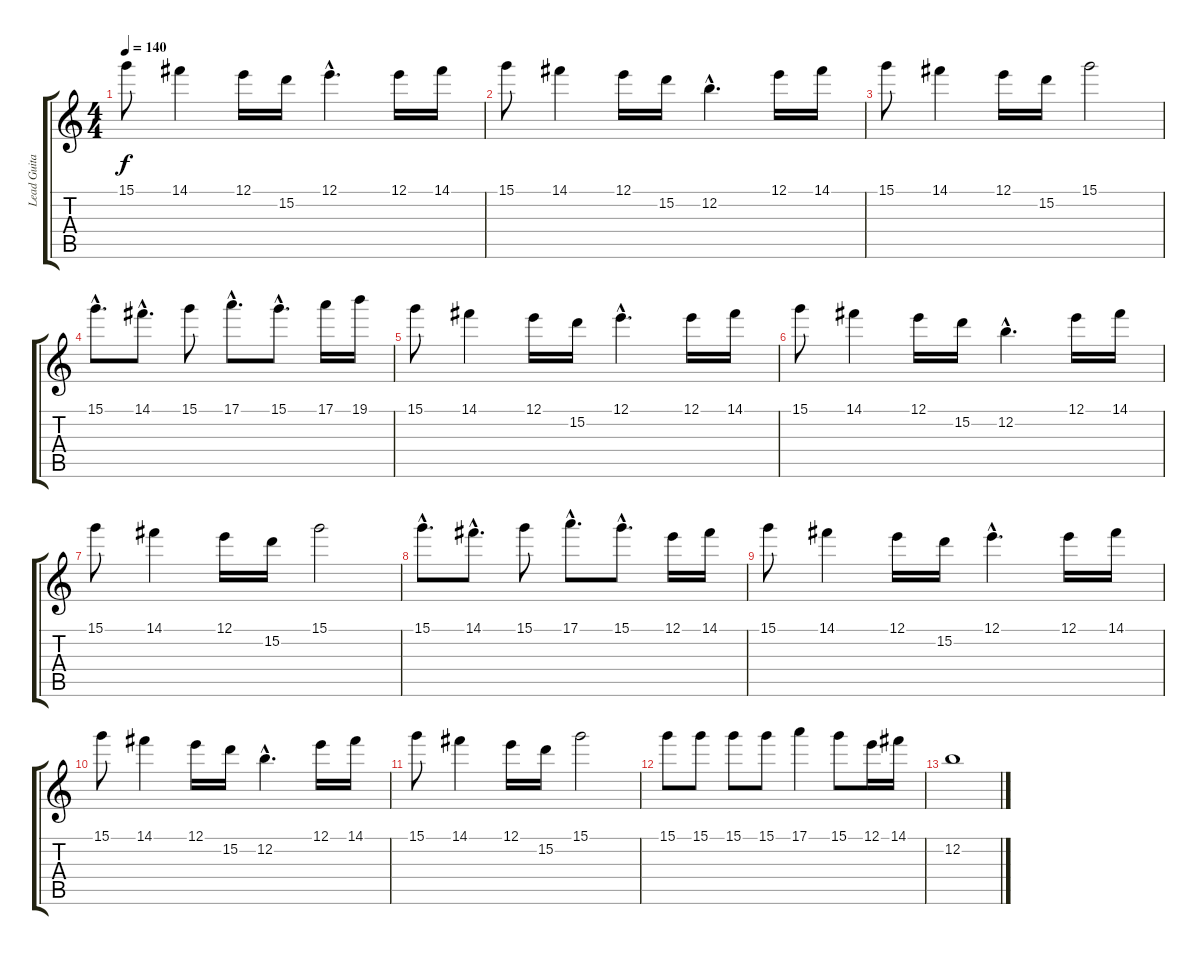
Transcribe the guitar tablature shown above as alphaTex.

\track ("Lead Guitar" "Lead Guita") {instrument overdrivenguitar}
\staff {score tabs}
\tuning (E4 B3 G3 D3 A2 E2) {hide}
\ts (4 4)
\tempo 140
\clef g2
\ks c
15.1.8{dy f} 14.1.4 12.1.16 15.2.16 12.1{hac}.4{d} 12.1.16 14.1.16 |
15.1.8 14.1.4 12.1.16 15.2.16 12.2{hac}.4{d} 12.1.16 14.1.16 |
15.1.8 14.1.4 12.1.16 15.2.16 15.1.2 |
15.1{hac}.8{d} 14.1{hac}.8{d} 15.1.8 17.1{hac}.8{d} 15.1{hac}.8{d} 17.1.16 19.1.16 |
15.1.8 14.1.4 12.1.16 15.2.16 12.1{hac}.4{d} 12.1.16 14.1.16 |
15.1.8 14.1.4 12.1.16 15.2.16 12.2{hac}.4{d} 12.1.16 14.1.16 |
15.1.8 14.1.4 12.1.16 15.2.16 15.1.2 |
15.1{hac}.8{d} 14.1{hac}.8{d} 15.1.8 17.1{hac}.8{d} 15.1{hac}.8{d} 12.1.16 14.1.16 |
15.1.8 14.1.4 12.1.16 15.2.16 12.1{hac}.4{d} 12.1.16 14.1.16 |
15.1.8 14.1.4 12.1.16 15.2.16 12.2{hac}.4{d} 12.1.16 14.1.16 |
15.1.8 14.1.4 12.1.16 15.2.16 15.1.2 |
15.1.8 15.1.8 15.1.8 15.1.8 17.1.4 15.1.8 12.1.16 14.1.16 |
12.2.1
